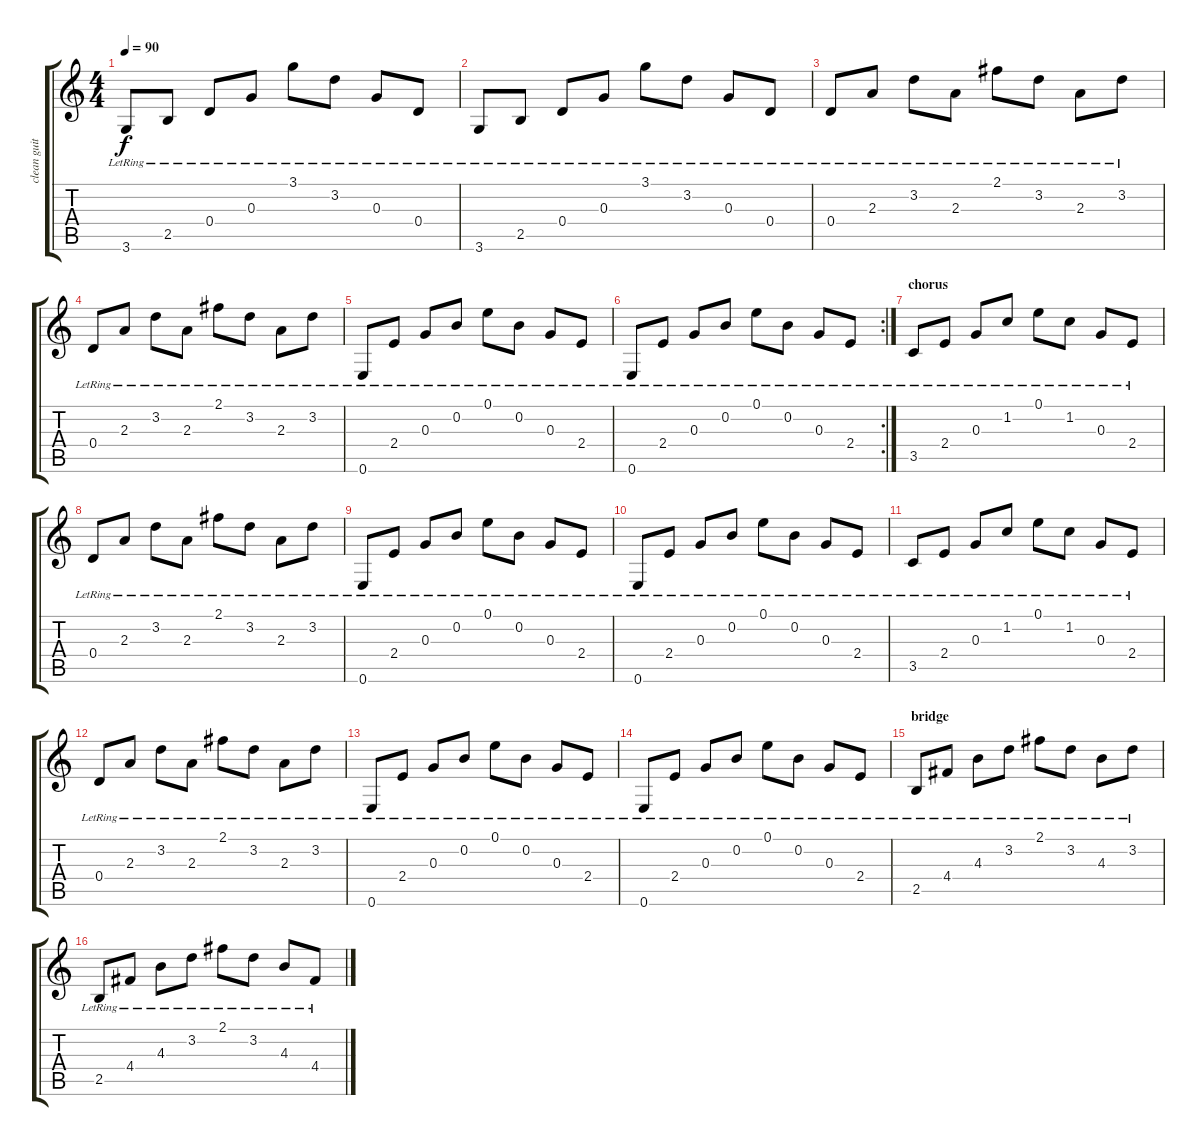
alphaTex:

\track ("clean guitar 1" "clean guit") {instrument acousticguitarsteel}
\staff {score tabs}
\tuning (E4 B3 G3 D3 A2 E2) {hide}
\ts (4 4)
\tempo 90
\clef g2
\ks c
3.6{lr}.8{dy f} 2.5{lr}.8 0.4{lr}.8 0.3{lr}.8 3.1{lr}.8 3.2{lr}.8 0.3{lr}.8 0.4{lr}.8 |
3.6{lr}.8 2.5{lr}.8 0.4{lr}.8 0.3{lr}.8 3.1{lr}.8 3.2{lr}.8 0.3{lr}.8 0.4{lr}.8 |
0.4{lr}.8 2.3{lr}.8 3.2{lr}.8 2.3{lr}.8 2.1{lr}.8 3.2{lr}.8 2.3{lr}.8 3.2{lr}.8 |
0.4{lr}.8 2.3{lr}.8 3.2{lr}.8 2.3{lr}.8 2.1{lr}.8 3.2{lr}.8 2.3{lr}.8 3.2{lr}.8 |
0.6{lr}.8 2.4{lr}.8 0.3{lr}.8 0.2{lr}.8 0.1{lr}.8 0.2{lr}.8 0.3{lr}.8 2.4{lr}.8 |
\rc 2
0.6{lr}.8 2.4{lr}.8 0.3{lr}.8 0.2{lr}.8 0.1{lr}.8 0.2{lr}.8 0.3{lr}.8 2.4{lr}.8 |
\section ("" "chorus")
3.5{lr}.8 2.4{lr}.8 0.3{lr}.8 1.2{lr}.8 0.1{lr}.8 1.2{lr}.8 0.3{lr}.8 2.4{lr}.8 |
0.4{lr}.8 2.3{lr}.8 3.2{lr}.8 2.3{lr}.8 2.1{lr}.8 3.2{lr}.8 2.3{lr}.8 3.2{lr}.8 |
0.6{lr}.8 2.4{lr}.8 0.3{lr}.8 0.2{lr}.8 0.1{lr}.8 0.2{lr}.8 0.3{lr}.8 2.4{lr}.8 |
0.6{lr}.8 2.4{lr}.8 0.3{lr}.8 0.2{lr}.8 0.1{lr}.8 0.2{lr}.8 0.3{lr}.8 2.4{lr}.8 |
3.5{lr}.8 2.4{lr}.8 0.3{lr}.8 1.2{lr}.8 0.1{lr}.8 1.2{lr}.8 0.3{lr}.8 2.4{lr}.8 |
0.4{lr}.8 2.3{lr}.8 3.2{lr}.8 2.3{lr}.8 2.1{lr}.8 3.2{lr}.8 2.3{lr}.8 3.2{lr}.8 |
0.6{lr}.8 2.4{lr}.8 0.3{lr}.8 0.2{lr}.8 0.1{lr}.8 0.2{lr}.8 0.3{lr}.8 2.4{lr}.8 |
0.6{lr}.8 2.4{lr}.8 0.3{lr}.8 0.2{lr}.8 0.1{lr}.8 0.2{lr}.8 0.3{lr}.8 2.4{lr}.8 |
\section ("" "bridge")
2.5{lr}.8 4.4{lr}.8 4.3{lr}.8 3.2{lr}.8 2.1{lr}.8 3.2{lr}.8 4.3{lr}.8 3.2{lr}.8 |
2.5{lr}.8 4.4{lr}.8 4.3{lr}.8 3.2{lr}.8 2.1{lr}.8 3.2{lr}.8 4.3{lr}.8 4.4{lr}.8
